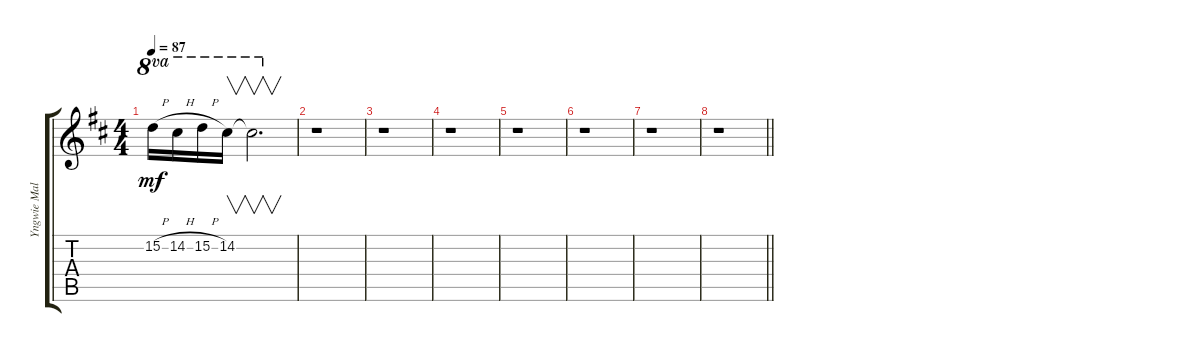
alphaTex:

\track ("Yngwie Malmsteen-1" "Yngwie Mal") {instrument overdrivenguitar}
\staff {score tabs}
\tuning (E4 B3 G3 D3 A2 E2) {hide}
\ts (4 4)
\tempo 87
\clef g2
\ks d
15.2{h}.16{ot 8va dy mf} 14.2{h}.16{ot 8va} 15.2{h}.16{ot 8va} 14.2.16{v ot 8va} 14.2{t}.2{v d ot 8va} |
r.1 |
r.1 |
r.1 |
r.1 |
r.1 |
r.1 |
\barLineRight lightlight
r.1
